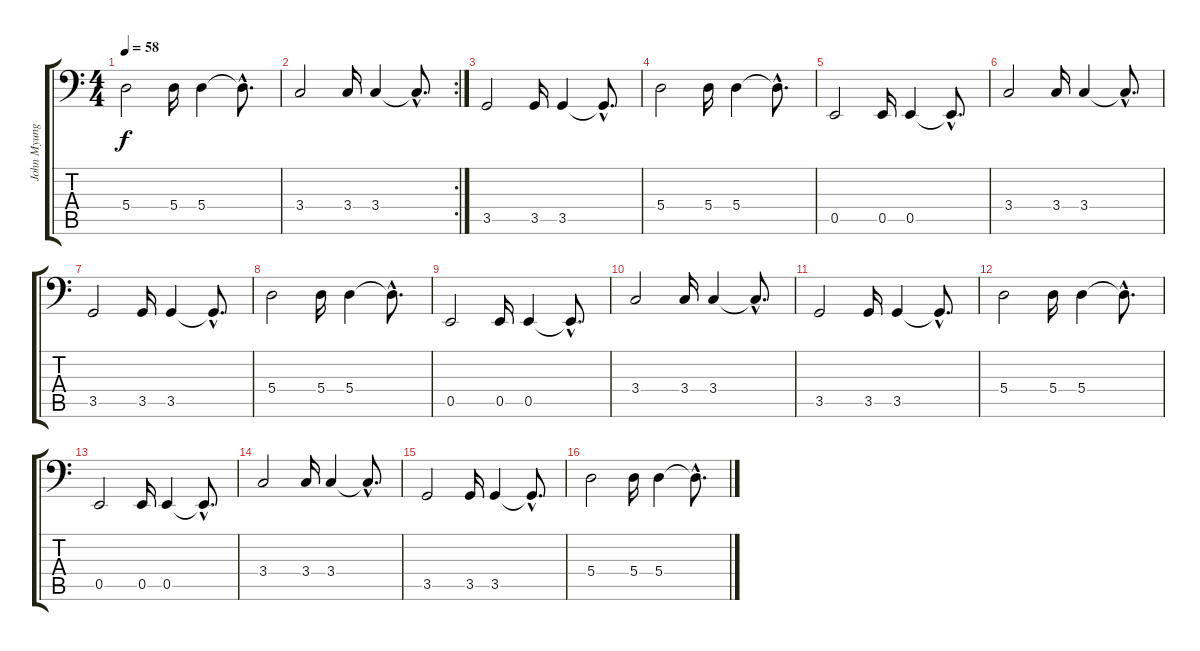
\track ("John Myung - 6 Strings Bass" "John Myung") {instrument electricbassfinger}
\staff {score tabs}
\tuning (C3 G2 D2 A1 E1 B0) {hide}
\ts (4 4)
\tempo 58
\clef f4
\ks c
5.4.2{dy f} 5.4.16 5.4.4 5.4{hac t}.8{d} |
\rc 2
3.4.2 3.4.16 3.4.4 3.4{hac t}.8{d} |
3.5.2 3.5.16 3.5.4 3.5{hac t}.8{d} |
5.4.2 5.4.16 5.4.4 5.4{hac t}.8{d} |
0.5.2 0.5.16 0.5.4 0.5{hac t}.8{d} |
3.4.2 3.4.16 3.4.4 3.4{hac t}.8{d} |
3.5.2 3.5.16 3.5.4 3.5{hac t}.8{d} |
5.4.2 5.4.16 5.4.4 5.4{hac t}.8{d} |
0.5.2 0.5.16 0.5.4 0.5{hac t}.8{d} |
3.4.2 3.4.16 3.4.4 3.4{hac t}.8{d} |
3.5.2 3.5.16 3.5.4 3.5{hac t}.8{d} |
5.4.2 5.4.16 5.4.4 5.4{hac t}.8{d} |
0.5.2 0.5.16 0.5.4 0.5{hac t}.8{d} |
3.4.2 3.4.16 3.4.4 3.4{hac t}.8{d} |
3.5.2 3.5.16 3.5.4 3.5{hac t}.8{d} |
5.4.2 5.4.16 5.4.4 5.4{hac t}.8{d}
